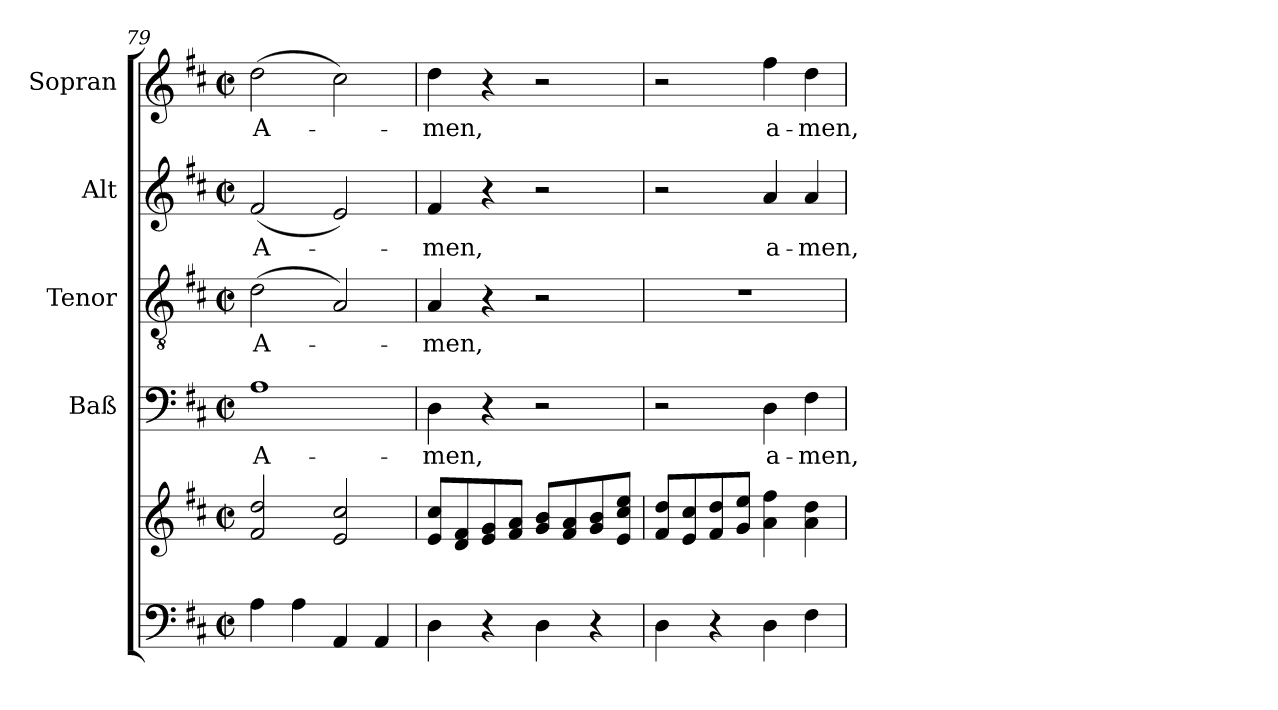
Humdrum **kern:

**kern	**kern	**kern	**text	**kern	**text	**kern	**text	**kern	**text
*part5	*part5	*part4	*part4	*part3	*part3	*part2	*part2	*part1	*part1
*staff6	*staff5	*staff4	*staff4	*staff3	*staff3	*staff2	*staff2	*staff1	*staff1
*	*	*I"Baß	*	*I"Tenor	*	*I"Alt	*	*I"Sopran	*
!!LO:LB:g=z
*clefF4	*clefG2	*clefF4	*	*clefGv2	*	*clefG2	*	*clefG2	*
*k[f#c#]	*k[f#c#]	*k[f#c#]	*	*k[f#c#]	*	*k[f#c#]	*	*k[f#c#]	*
*D:	*D:	*D:	*	*D:	*	*D:	*	*D:	*
*M2/2	*M2/2	*M2/2	*	*M2/2	*	*M2/2	*	*M2/2	*
*met(c|)	*met(c|)	*met(c|)	*	*met(c|)	*	*met(c|)	*	*met(c|)	*
=79	=79	=79	=79	=79	=79	=79	=79	=79	=79
!	!	!	!LO:LY:b	!	!LO:LY:b	!	!LO:LY:b	!	!LO:LY:b
4A\	2f#/ 2dd/	1A	A-	(>2d\	A-	(2f#/	A-	(>2dd\	A-
4A\	.	.	.	.	.	.	.	.	.
4AA/	2e/ 2cc#/	.	.	2A/)	.	2e/)	.	2cc#\)	.
4AA/	.	.	.	.	.	.	.	.	.
=80	=80	=80	=80	=80	=80	=80	=80	=80	=80
!	!	!	!LO:LY:b	!	!LO:LY:b	!	!LO:LY:b	!	!LO:LY:b
4D\	8e/ 8cc#/L	4D\	-men,	4A/	-men,	4f#/	-men,	4dd\	-men,
.	8d/ 8f#/	.	.	.	.	.	.	.	.
4r	8e/ 8g/	4r	.	4r	.	4r	.	4r	.
.	8f#/ 8a/J	.	.	.	.	.	.	.	.
4D\	8g/ 8b/L	2r	.	2r	.	2r	.	2r	.
.	8f#/ 8a/	.	.	.	.	.	.	.	.
4r	8g/ 8b/	.	.	.	.	.	.	.	.
.	8e/ 8cc#/ 8ee/J	.	.	.	.	.	.	.	.
=81	=81	=81	=81	=81	=81	=81	=81	=81	=81
4D\	8f#/ 8dd/L	2r	.	1r	.	2r	.	2r	.
.	8e/ 8cc#/	.	.	.	.	.	.	.	.
4r	8f#/ 8dd/	.	.	.	.	.	.	.	.
.	8g/ 8ee/J	.	.	.	.	.	.	.	.
!	!	!	!LO:LY:b	!	!	!	!LO:LY:b	!	!LO:LY:b
4D\	4a\ 4ff#\	4D\	a-	.	.	4a/	a-	4ff#\	a-
!	!	!	!LO:LY:b	!	!	!	!LO:LY:b	!	!LO:LY:b
4F#\	4a\ 4dd\	4F#\	-men,	.	.	4a/	-men,	4dd\	-men,
=	=	=	=	=	=	=	=	=	=
*-	*-	*-	*-	*-	*-	*-	*-	*-	*-
